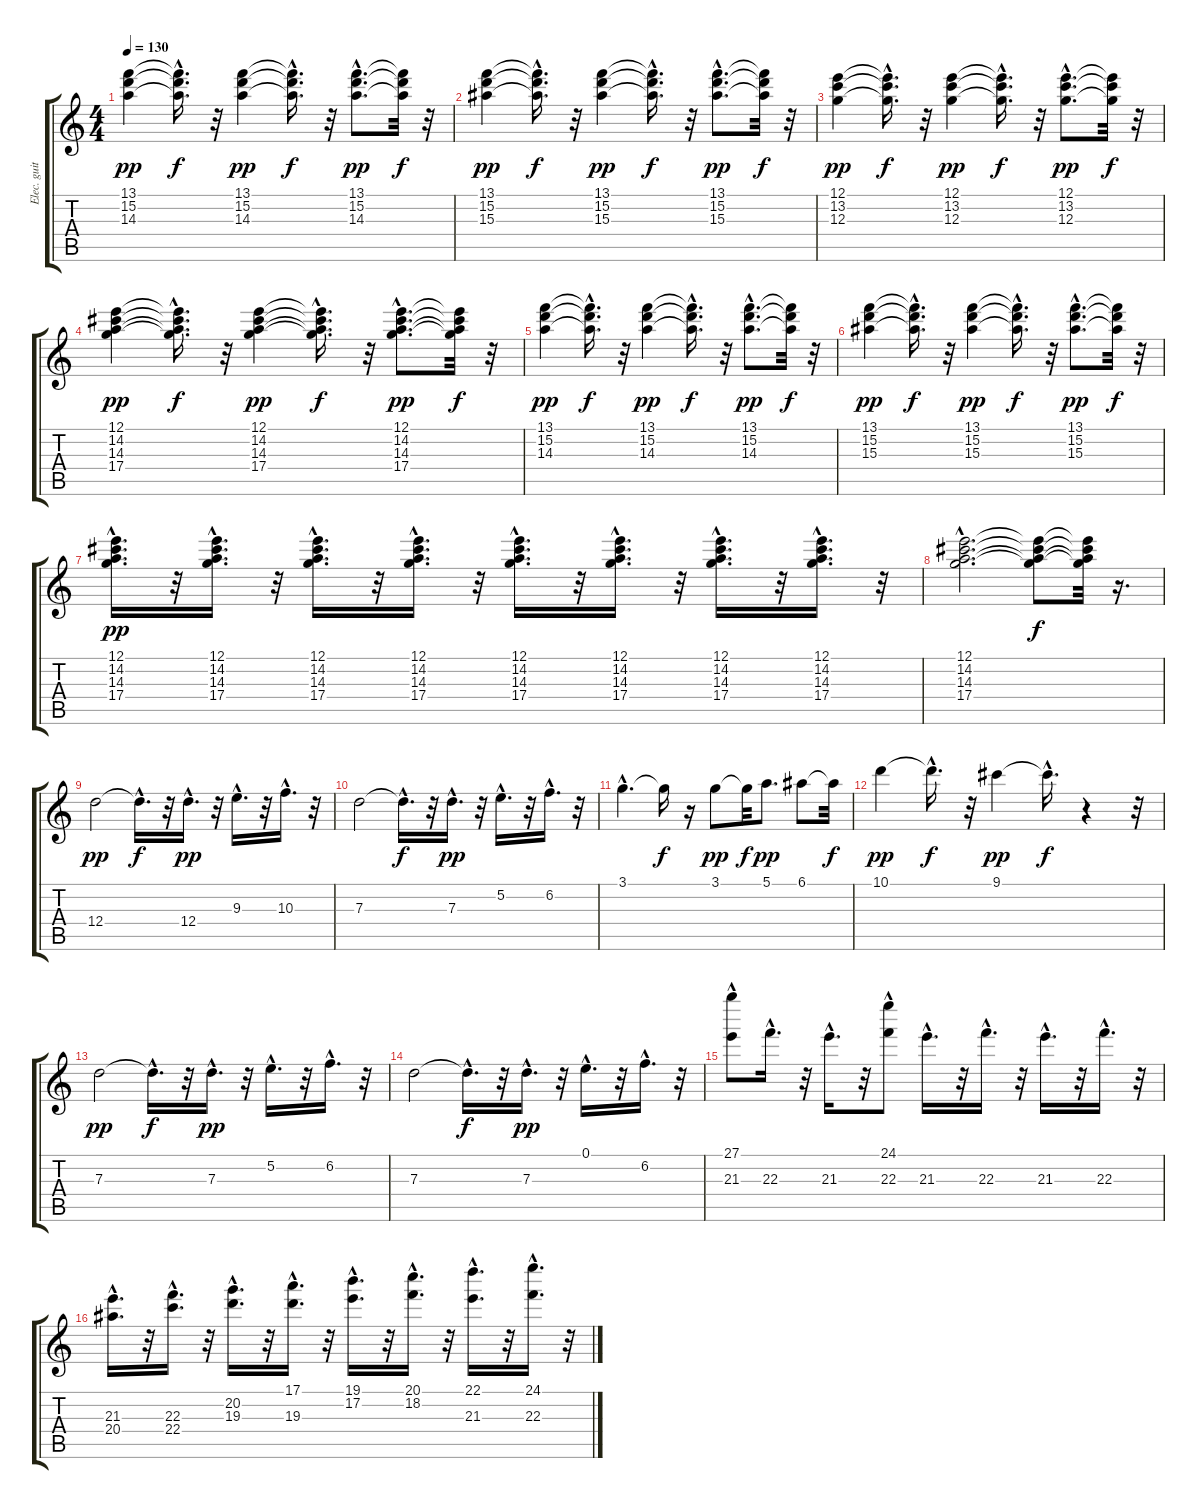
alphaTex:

\track ("Elec. guitar" "Elec. guit") {instrument acousticguitarnylon}
\staff {score tabs}
\tuning (E4 B3 G3 D3 A2 E2) {hide}
\ts (4 4)
\tempo 130
\clef g2
\ks c
(13.1 15.2 14.3).4{dy pp} (13.1{hac t} 15.2{hac t} 14.3{hac t}).16{d dy f} r.32 (13.1 15.2 14.3).4{dy pp} (13.1{hac t} 15.2{hac t} 14.3{hac t}).16{d dy f} r.32 (13.1{hac} 15.2{hac} 14.3{hac}).8{d dy pp} (13.1{t} 15.2{t} 14.3{t}).32{dy f} r.32 |
(13.1 15.2 15.3).4{dy pp} (13.1{hac t} 15.2{hac t} 15.3{hac t}).16{d dy f} r.32 (13.1 15.2 15.3).4{dy pp} (13.1{hac t} 15.2{hac t} 15.3{hac t}).16{d dy f} r.32 (13.1{hac} 15.2{hac} 15.3{hac}).8{d dy pp} (13.1{t} 15.2{t} 15.3{t}).32{dy f} r.32 |
(12.1 13.2 12.3).4{dy pp} (12.1{hac t} 13.2{hac t} 12.3{hac t}).16{d dy f} r.32 (12.1 13.2 12.3).4{dy pp} (12.1{hac t} 13.2{hac t} 12.3{hac t}).16{d dy f} r.32 (12.1{hac} 13.2{hac} 12.3{hac}).8{d dy pp} (12.1{t} 13.2{t} 12.3{t}).32{dy f} r.32 |
(12.1 14.2 14.3 17.4).4{dy pp} (12.1{hac t} 14.2{hac t} 14.3{hac t} 17.4{hac t}).16{d dy f} r.32 (12.1 14.2 14.3 17.4).4{dy pp} (12.1{hac t} 14.2{hac t} 14.3{hac t} 17.4{hac t}).16{d dy f} r.32 (12.1{hac} 14.2{hac} 14.3{hac} 17.4{hac}).8{d dy pp} (12.1{t} 14.2{t} 14.3{t} 17.4{t}).32{dy f} r.32 |
(13.1 15.2 14.3).4{dy pp} (13.1{hac t} 15.2{hac t} 14.3{hac t}).16{d dy f} r.32 (13.1 15.2 14.3).4{dy pp} (13.1{hac t} 15.2{hac t} 14.3{hac t}).16{d dy f} r.32 (13.1{hac} 15.2{hac} 14.3{hac}).8{d dy pp} (13.1{t} 15.2{t} 14.3{t}).32{dy f} r.32 |
(13.1 15.2 15.3).4{dy pp} (13.1{hac t} 15.2{hac t} 15.3{hac t}).16{d dy f} r.32 (13.1 15.2 15.3).4{dy pp} (13.1{hac t} 15.2{hac t} 15.3{hac t}).16{d dy f} r.32 (13.1{hac} 15.2{hac} 15.3{hac}).8{d dy pp} (13.1{t} 15.2{t} 15.3{t}).32{dy f} r.32 |
(12.1{hac} 14.2{hac} 14.3{hac} 17.4{hac}).16{d dy pp} r.32 (12.1{hac} 14.2{hac} 14.3{hac} 17.4{hac}).16{d} r.32 (12.1{hac} 14.2{hac} 14.3{hac} 17.4{hac}).16{d} r.32 (12.1{hac} 14.2{hac} 14.3{hac} 17.4{hac}).16{d} r.32 (12.1{hac} 14.2{hac} 14.3{hac} 17.4{hac}).16{d} r.32 (12.1{hac} 14.2{hac} 14.3{hac} 17.4{hac}).16{d} r.32 (12.1{hac} 14.2{hac} 14.3{hac} 17.4{hac}).16{d} r.32 (12.1{hac} 14.2{hac} 14.3{hac} 17.4{hac}).16{d} r.32 |
(12.1{hac} 14.2{hac} 14.3{hac} 17.4{hac}).2{d} (12.1{t} 14.2{t} 14.3{t} 17.4{t}).8{dy f} (12.1{t} 14.2{t} 14.3{t} 17.4{t}).32 r.16{d} |
12.4.2{dy pp} 12.4{hac t}.16{d dy f} r.32 12.4{hac}.16{d dy pp} r.32 9.3{hac}.16{d} r.32 10.3{hac}.16{d} r.32 |
7.3.2 7.3{hac t}.16{d dy f} r.32 7.3{hac}.16{d dy pp} r.32 5.2{hac}.16{d} r.32 6.2{hac}.16{d} r.32 |
3.1{hac}.4{d} 3.1{t}.16{dy f} r.16 3.1.8{dy pp} 3.1{t}.32{dy f} 5.1.8{d dy pp} 6.1.8 6.1{t}.32{dy f} |
10.1.4{dy pp} 10.1{hac t}.16{d dy f} r.32 9.1.4{dy pp} 9.1{hac t}.16{d dy f} r.4 r.32 |
7.3.2{dy pp} 7.3{hac t}.16{d dy f} r.32 7.3{hac}.16{d dy pp} r.32 5.2{hac}.16{d} r.32 6.2{hac}.16{d} r.32 |
7.3.2 7.3{hac t}.16{d dy f} r.32 7.3{hac}.16{d dy pp} r.32 0.1{hac}.16{d} r.32 6.2{hac}.16{d} r.32 |
(27.1 21.3{hac}).8 22.3{hac}.16{d} r.32 21.3{hac}.16{d} r.32 (24.1 22.3{hac}).8 21.3{hac}.16{d} r.32 22.3{hac}.16{d} r.32 21.3{hac}.16{d} r.32 22.3{hac}.16{d} r.32 |
(21.3{hac} 20.4{hac}).16{d} r.32 (22.3{hac} 22.4{hac}).16{d} r.32 (20.2{hac} 19.3{hac}).16{d} r.32 (17.1{hac} 19.3{hac}).16{d} r.32 (19.1{hac} 17.2{hac}).16{d} r.32 (20.1{hac} 18.2{hac}).16{d} r.32 (22.1{hac} 21.3{hac}).16{d} r.32 (24.1{hac} 22.3{hac}).16{d} r.32
